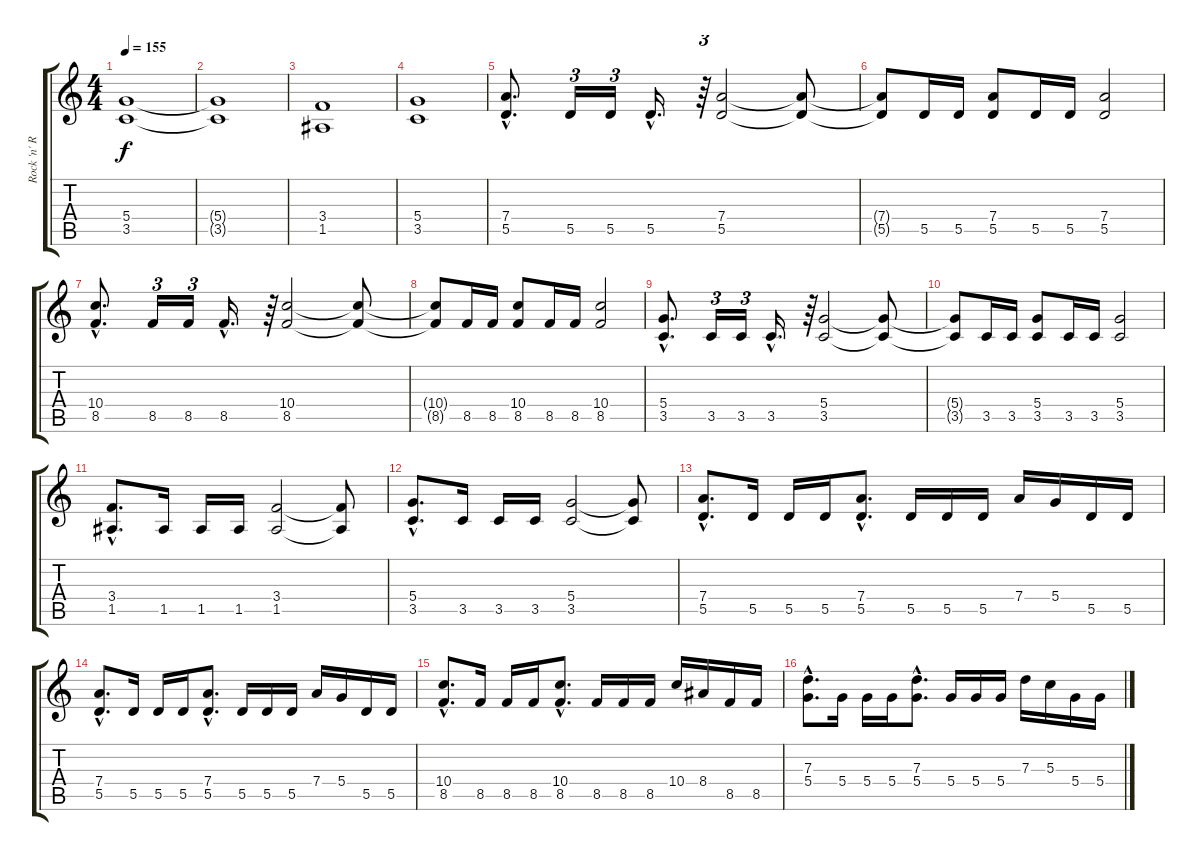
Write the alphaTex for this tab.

\track ("Rock 'n' Rolf" "Rock 'n' R") {instrument distortionguitar}
\staff {score tabs}
\tuning (E4 B3 G3 D3 A2 E2) {hide}
\ts (4 4)
\tempo 155
\clef g2
\ks c
(5.4 3.5).1{dy f} |
(5.4{t} 3.5{t}).1 |
(3.4 1.5).1 |
(5.4 3.5).1 |
(7.4{hac} 5.5{hac}).8{d} 5.5.16{tu (3 2)} 5.5.16{tu (3 2)} 5.5{hac}.16{d} r.64{tu (3 2)} (7.4 5.5).2 (7.4{t} 5.5{t}).8 |
(7.4{t} 5.5{t}).8 5.5.16 5.5.16 (7.4 5.5).8 5.5.16 5.5.16 (7.4 5.5).2 |
(10.4{hac} 8.5{hac}).8{d} 8.5.16{tu (3 2)} 8.5.16{tu (3 2)} 8.5{hac}.16{d} r.64{tu (3 2)} (10.4 8.5).2 (10.4{t} 8.5{t}).8 |
(10.4{t} 8.5{t}).8 8.5.16 8.5.16 (10.4 8.5).8 8.5.16 8.5.16 (10.4 8.5).2 |
(5.4{hac} 3.5{hac}).8{d} 3.5.16{tu (3 2)} 3.5.16{tu (3 2)} 3.5{hac}.16{d} r.64{tu (3 2)} (5.4 3.5).2 (5.4{t} 3.5{t}).8 |
(5.4{t} 3.5{t}).8 3.5.16 3.5.16 (5.4 3.5).8 3.5.16 3.5.16 (5.4 3.5).2 |
(3.4{hac} 1.5{hac}).8{d} 1.5.16 1.5.16 1.5.16 (3.4 1.5).2 (3.4{t} 1.5{t}).8 |
(5.4{hac} 3.5{hac}).8{d} 3.5.16 3.5.16 3.5.16 (5.4 3.5).2 (5.4{t} 3.5{t}).8 |
(7.4{hac} 5.5{hac}).8{d} 5.5.16 5.5.16 5.5.16 (7.4{hac} 5.5{hac}).8{d} 5.5.16 5.5.16 5.5.16 7.4.16 5.4.16 5.5.16 5.5.16 |
(7.4{hac} 5.5{hac}).8{d} 5.5.16 5.5.16 5.5.16 (7.4{hac} 5.5{hac}).8{d} 5.5.16 5.5.16 5.5.16 7.4.16 5.4.16 5.5.16 5.5.16 |
(10.4{hac} 8.5{hac}).8{d} 8.5.16 8.5.16 8.5.16 (10.4{hac} 8.5{hac}).8{d} 8.5.16 8.5.16 8.5.16 10.4.16 8.4.16 8.5.16 8.5.16 |
(7.3{hac} 5.4{hac}).8{d} 5.4.16 5.4.16 5.4.16 (7.3{hac} 5.4{hac}).8{d} 5.4.16 5.4.16 5.4.16 7.3.16 5.3.16 5.4.16 5.4.16
